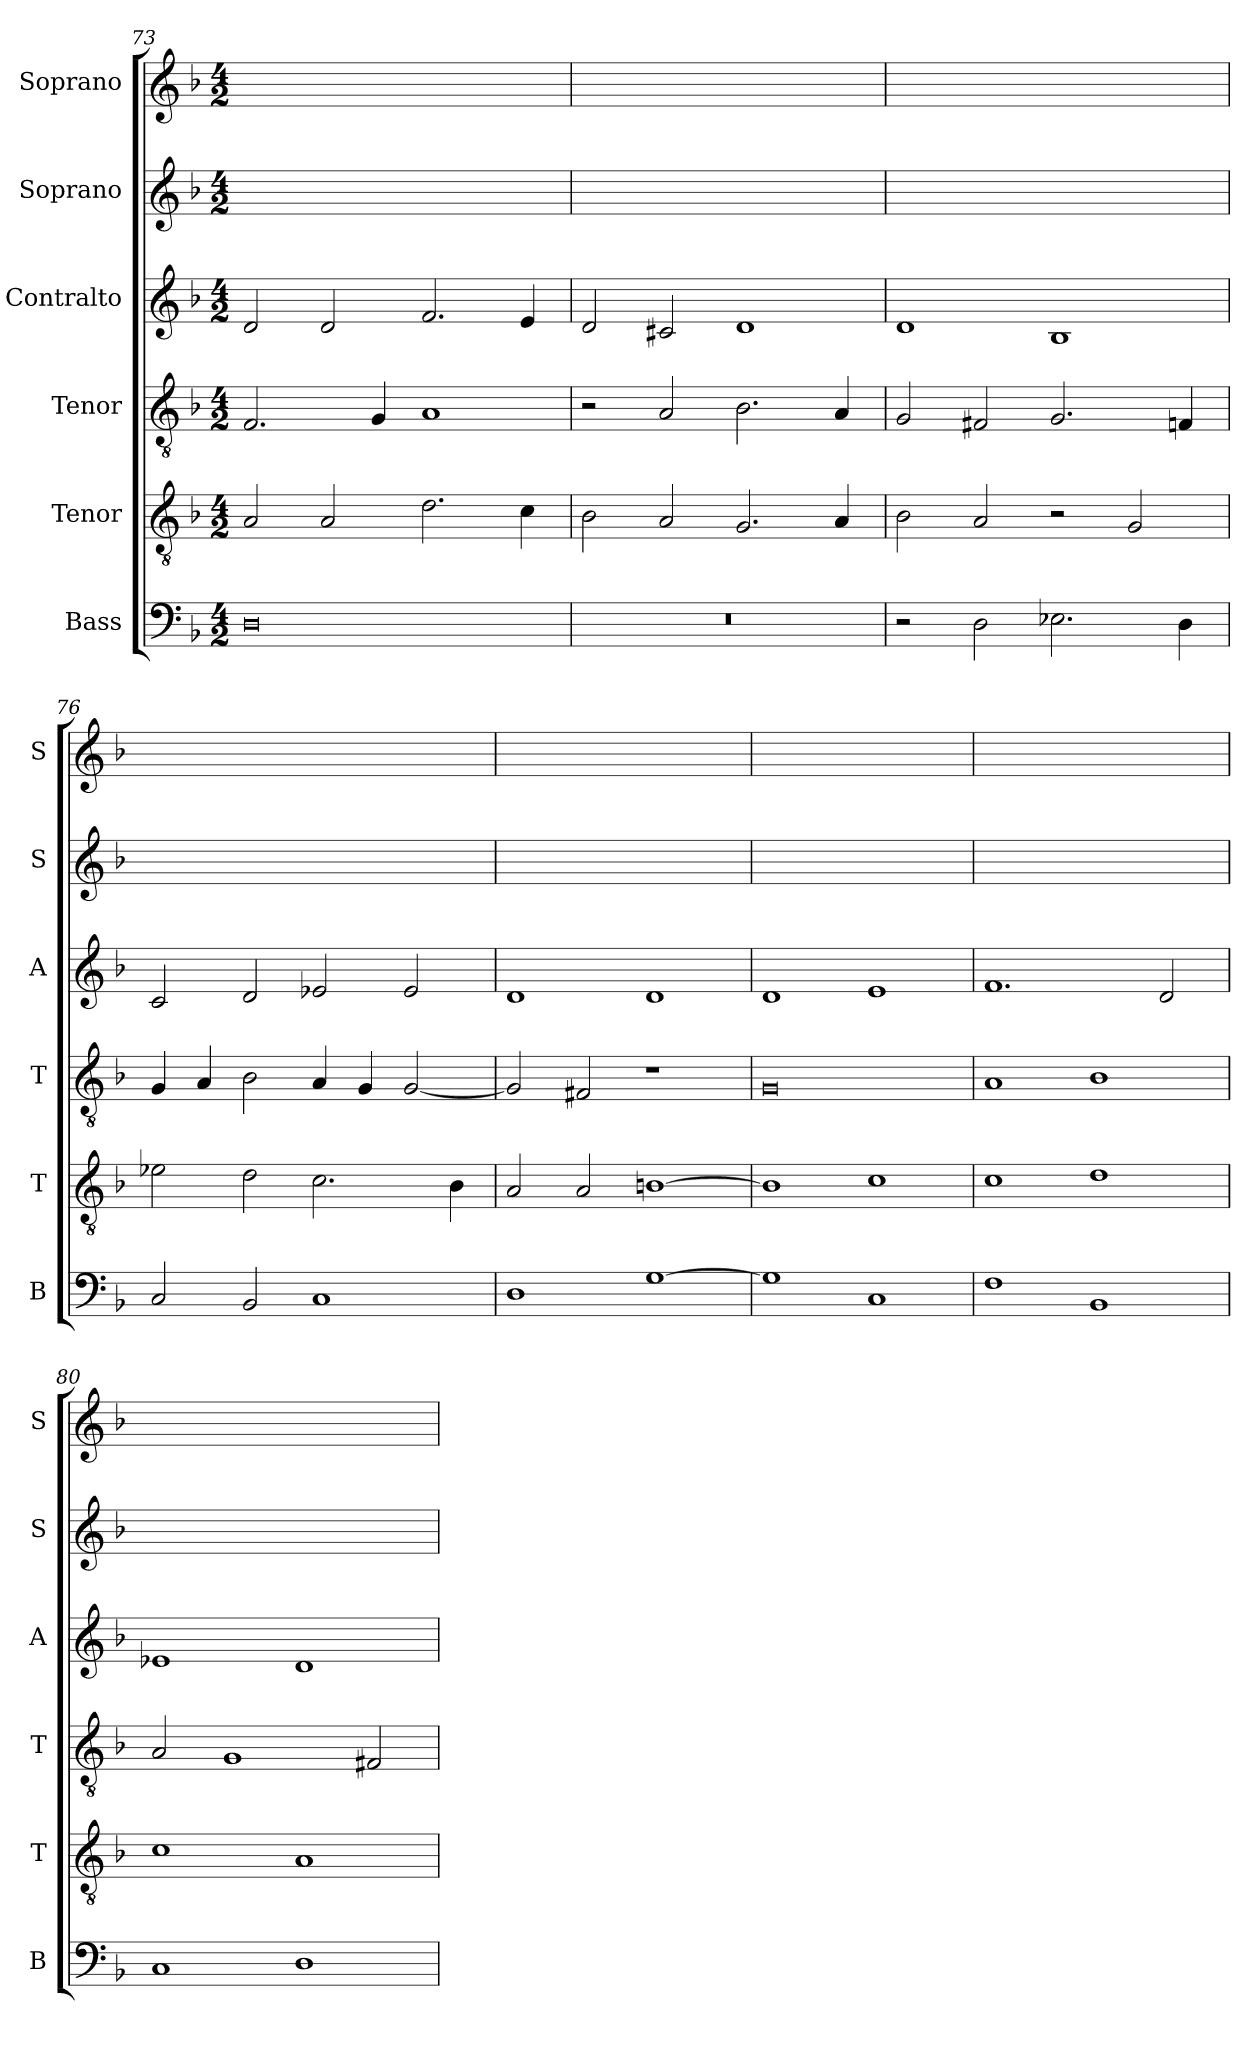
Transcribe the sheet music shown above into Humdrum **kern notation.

**kern	**kern	**kern	**kern	**kern	**kern
*part6	*part5	*part4	*part3	*part2	*part1
*staff6	*staff5	*staff4	*staff3	*staff2	*staff1
*I"Bass	*I"Tenor	*I"Tenor	*I"Contralto	*I"Soprano	*I"Soprano
*I'B	*I'T	*I'T	*I'A	*I'S	*I'S
*clefF4	*clefGv2	*clefGv2	*clefG2	*clefG2	*clefG2
*k[b-]	*k[b-]	*k[b-]	*k[b-]	*k[b-]	*k[b-]
*G:dor	*G:dor	*G:dor	*G:dor	*G:dor	*G:dor
*M4/2	*M4/2	*M4/2	*M4/2	*M4/2	*M4/2
=73	=73	=73	=73	=73	=73
0D	2A	2.F	2d	0ryy	0ryy
.	2A	.	2d	.	.
.	.	4G	.	.	.
.	2.d	1A	2.f	.	.
.	4c	.	4e	.	.
=74	=74	=74	=74	=74	=74
0r	2B-	2r	2d	0ryy	0ryy
.	2A	2A	2c#X	.	.
.	2.G	2.B-	1d	.	.
.	4A	4A	.	.	.
=75	=75	=75	=75	=75	=75
2r	2B-	2G	1d	0ryy	0ryy
2D	2A	2F#X	.	.	.
2.E-X	2r	2.G	1B-	.	.
.	2G	.	.	.	.
4D	.	4Fn	.	.	.
=76	=76	=76	=76	=76	=76
2C	2e-X	4G	2c	0ryy	0ryy
.	.	4A	.	.	.
2BB-	2d	2B-	2d	.	.
1C	2.c	4A	2e-X	.	.
.	.	4G	.	.	.
.	.	[2G	2e-	.	.
.	4B-	.	.	.	.
=77	=77	=77	=77	=77	=77
1D	2A	2G]	1d	0ryy	0ryy
.	2A	2F#X	.	.	.
[1G	[1Bn	1r	1d	.	.
=78	=78	=78	=78	=78	=78
1G]	1B]	0G	1d	0ryy	0ryy
1C	1c	.	1e	.	.
=79	=79	=79	=79	=79	=79
1F	1c	1A	1.f	0ryy	0ryy
1BB-	1d	1B-	.	.	.
.	.	.	2d	.	.
=80	=80	=80	=80	=80	=80
1C	1c	2A	1e-X	0ryy	0ryy
.	.	1G	.	.	.
1D	1A	.	1d	.	.
.	.	2F#X	.	.	.
=	=	=	=	=	=
*-	*-	*-	*-	*-	*-
